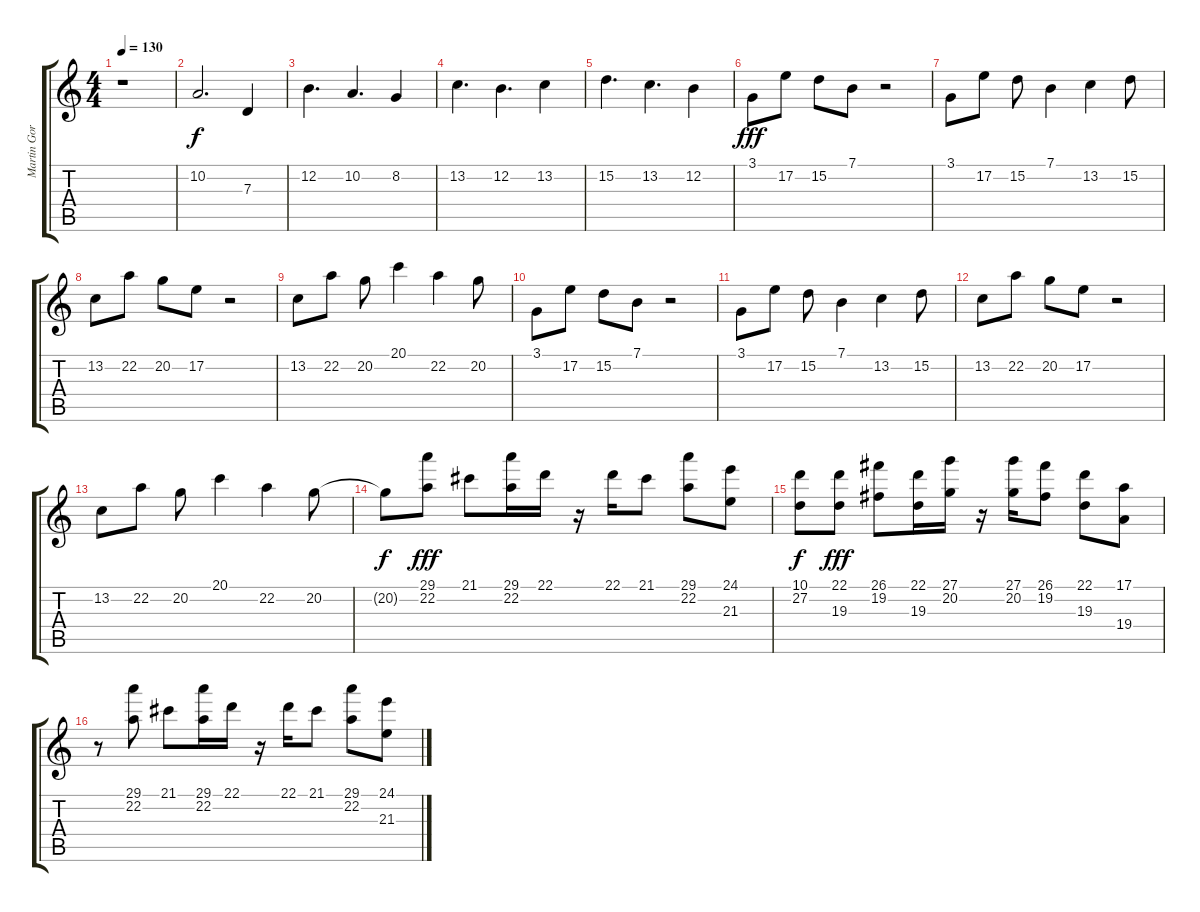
\track ("Martin Gore" "Martin Gor") {instrument lead1square}
\staff {score tabs}
\tuning (E4 B3 G3 D3 A2 E2) {hide}
\ts (4 4)
\tempo 130
\clef g2
\ks c
r.1{dy fff} |
10.2.2{d dy f instrument lead1square} 7.3.4 |
12.2.4{d} 10.2.4{d} 8.2.4 |
13.2.4{d} 12.2.4{d} 13.2.4 |
15.2.4{d} 13.2.4{d} 12.2.4 |
3.1.8{dy fff} 17.2.8 15.2.8 7.1.8 r.2 |
3.1.8 17.2.8 15.2.8 7.1.4 13.2.4 15.2.8 |
13.2.8 22.2.8 20.2.8 17.2.8 r.2 |
13.2.8 22.2.8 20.2.8 20.1.4 22.2.4 20.2.8 |
3.1.8 17.2.8 15.2.8 7.1.8 r.2 |
3.1.8 17.2.8 15.2.8 7.1.4 13.2.4 15.2.8 |
13.2.8 22.2.8 20.2.8 17.2.8 r.2 |
13.2.8 22.2.8 20.2.8 20.1.4 22.2.4 20.2.8 |
20.2{t}.8{dy f} (29.1 22.2).8{dy fff instrument panflute} 21.1.8 (29.1 22.2).16 22.1.16 r.16 22.1.16 21.1.8 (29.1 22.2).8 (24.1 21.3).8 |
(10.1 27.2).8{dy f} (22.1 19.3).8{dy fff} (26.1 19.2).8 (22.1 19.3).16 (27.1 20.2).16 r.16 (27.1 20.2).16 (26.1 19.2).8 (22.1 19.3).8 (17.1 19.4).8 |
r.8 (29.1 22.2).8{instrument panflute} 21.1.8 (29.1 22.2).16 22.1.16 r.16 22.1.16 21.1.8 (29.1 22.2).8 (24.1 21.3).8
